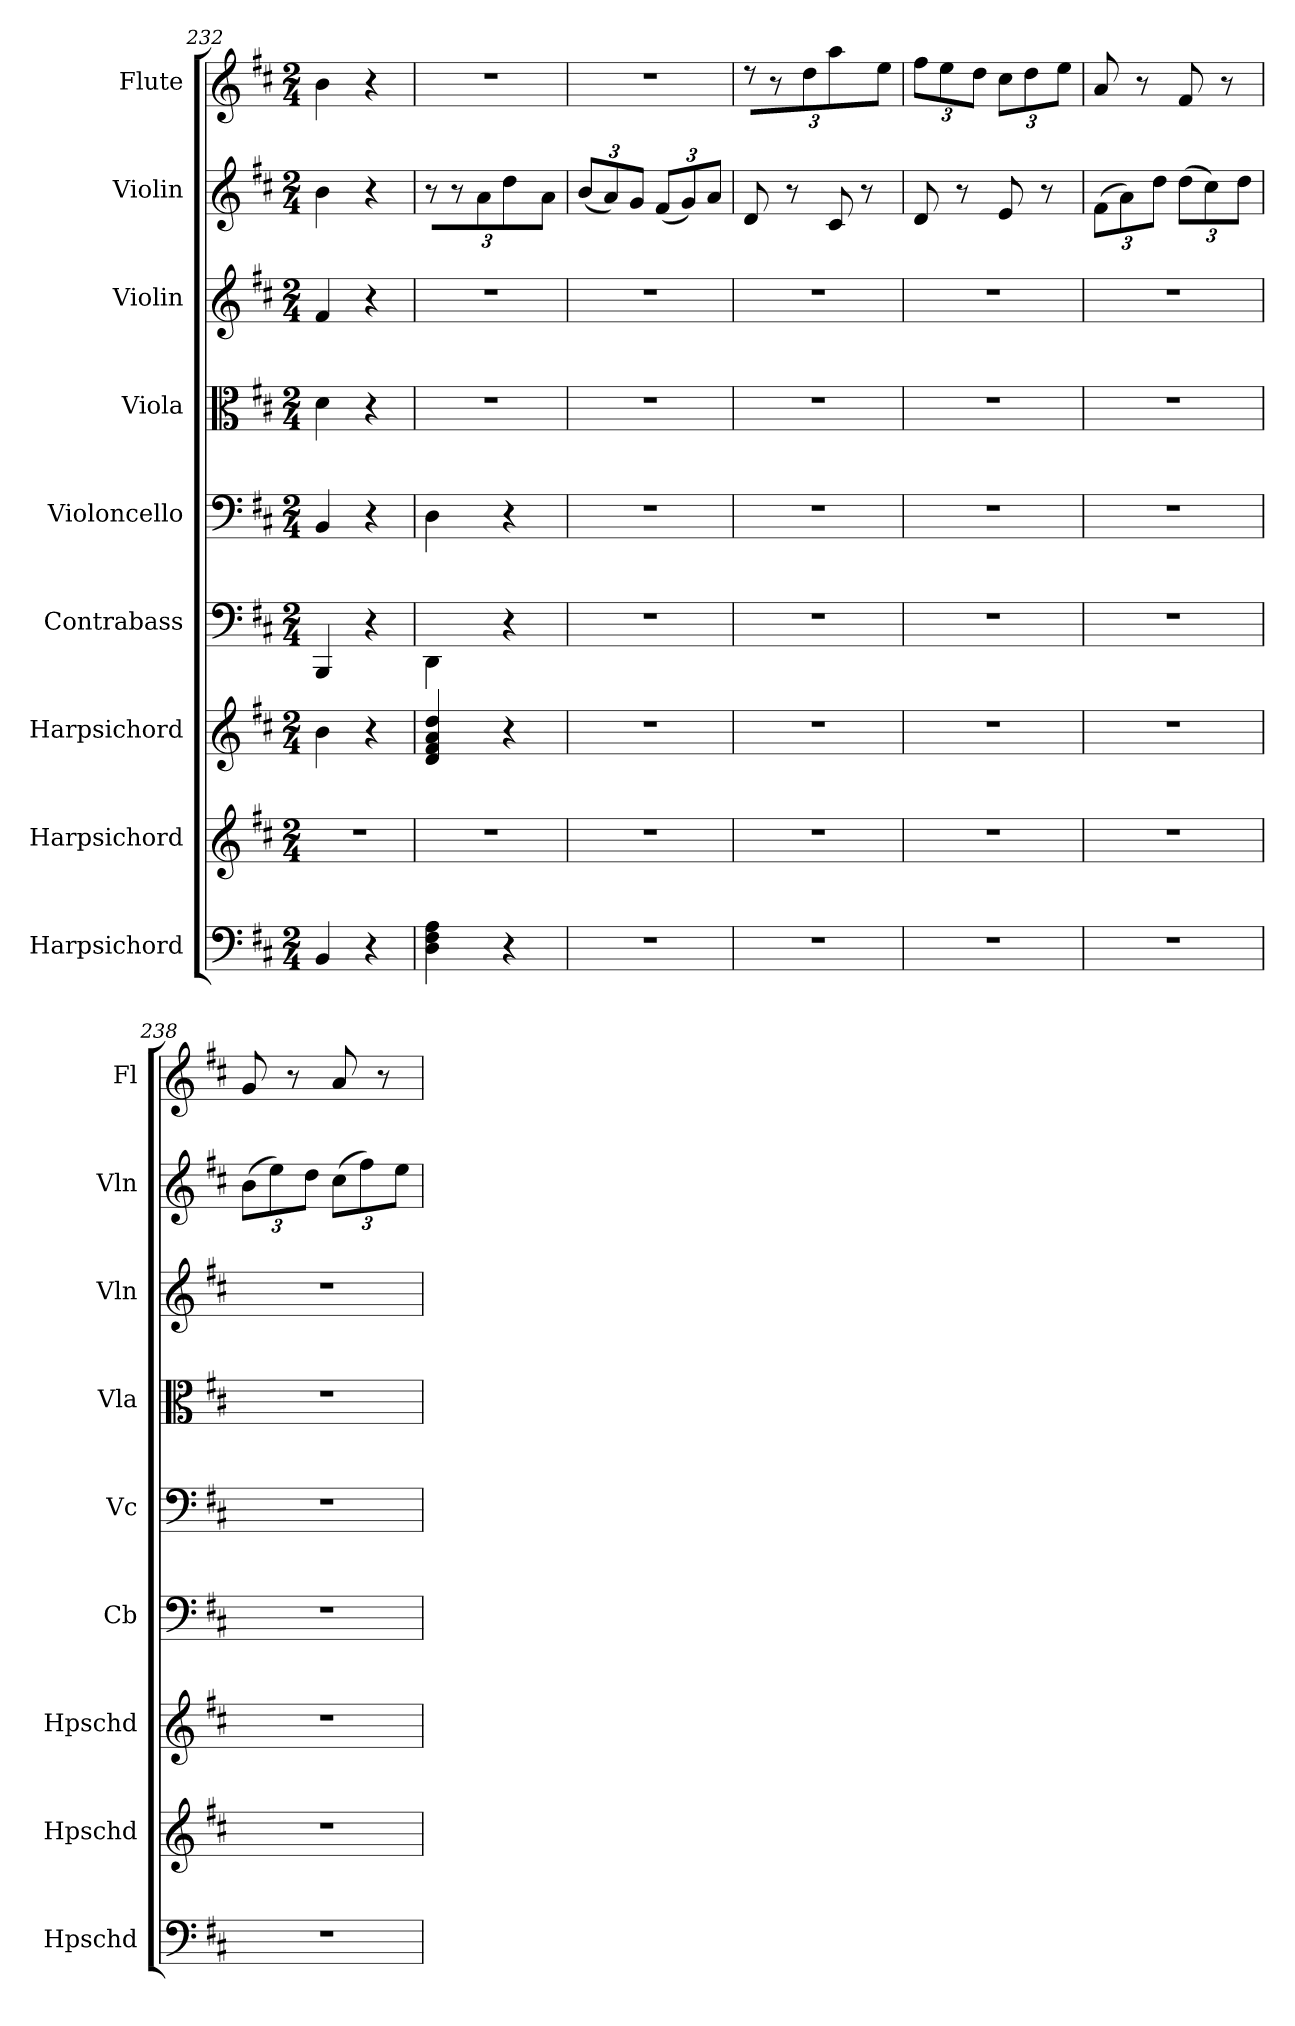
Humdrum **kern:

**kern	**kern	**kern	**kern	**kern	**kern	**kern	**kern	**kern
*part9	*part8	*part7	*part6	*part5	*part4	*part3	*part2	*part1
*staff9	*staff8	*staff7	*staff6	*staff5	*staff4	*staff3	*staff2	*staff1
*I"Harpsichord	*I"Harpsichord	*I"Harpsichord	*I"Contrabass	*I"Violoncello	*I"Viola	*I"Violin	*I"Violin	*I"Flute
*I'Hpschd	*I'Hpschd	*I'Hpschd	*I'Cb	*I'Vc	*I'Vla	*I'Vln	*I'Vln	*I'Fl
*clefF4	*clefG2	*clefG2	*clefF4	*clefF4	*clefC3	*clefG2	*clefG2	*clefG2
*k[f#c#]	*k[f#c#]	*k[f#c#]	*k[f#c#]	*k[f#c#]	*k[f#c#]	*k[f#c#]	*k[f#c#]	*k[f#c#]
*D:	*D:	*D:	*D:	*D:	*D:	*D:	*D:	*D:
*M2/4	*M2/4	*M2/4	*M2/4	*M2/4	*M2/4	*M2/4	*M2/4	*M2/4
=232	=232	=232	=232	=232	=232	=232	=232	=232
4BB/	2r	4b\	4BBB/	4BB/	4d\	4f#/	4b\	4b\
4r	.	4r	4r	4r	4r	4r	4r	4r
=233	=233	=233	=233	=233	=233	=233	=233	=233
4D\ 4F#\ 4A\	2r	4d/ 4f#/ 4a/ 4dd/	4DD\	4D\	2r	2r	12r	2r
.	.	.	.	.	.	.	12r	.
.	.	.	.	.	.	.	12a/	.
4r	.	4r	4r	4r	.	.	6dd\	.
.	.	.	.	.	.	.	12a\J	.
=234	=234	=234	=234	=234	=234	=234	=234	=234
2r	2r	2r	2r	2r	2r	2r	(12b/L	2r
.	.	.	.	.	.	.	12a/)	.
.	.	.	.	.	.	.	12g/J	.
.	.	.	.	.	.	.	(12f#/L	.
.	.	.	.	.	.	.	12g/)	.
.	.	.	.	.	.	.	12a/J	.
=235	=235	=235	=235	=235	=235	=235	=235	=235
2r	2r	2r	2r	2r	2r	2r	8d/	12r
.	.	.	.	.	.	.	.	12r
.	.	.	.	.	.	.	8r	.
.	.	.	.	.	.	.	.	12dd\
.	.	.	.	.	.	.	8c#/	6aa\
.	.	.	.	.	.	.	8r	.
.	.	.	.	.	.	.	.	12ee\J
=236	=236	=236	=236	=236	=236	=236	=236	=236
2r	2r	2r	2r	2r	2r	2r	8d/	12ff#\L
.	.	.	.	.	.	.	.	12ee\
.	.	.	.	.	.	.	8r	.
.	.	.	.	.	.	.	.	12dd\J
.	.	.	.	.	.	.	8e/	12cc#\L
.	.	.	.	.	.	.	.	12dd\
.	.	.	.	.	.	.	8r	.
.	.	.	.	.	.	.	.	12ee\J
=237	=237	=237	=237	=237	=237	=237	=237	=237
2r	2r	2r	2r	2r	2r	2r	(12f#\L	8a/
.	.	.	.	.	.	.	12a\)	.
.	.	.	.	.	.	.	.	8r
.	.	.	.	.	.	.	12dd\J	.
.	.	.	.	.	.	.	(12dd\L	8f#/
.	.	.	.	.	.	.	12cc#\)	.
.	.	.	.	.	.	.	.	8r
.	.	.	.	.	.	.	12dd\J	.
=238	=238	=238	=238	=238	=238	=238	=238	=238
2r	2r	2r	2r	2r	2r	2r	(12b\L	8g/
.	.	.	.	.	.	.	12ee\)	.
.	.	.	.	.	.	.	.	8r
.	.	.	.	.	.	.	12dd\J	.
.	.	.	.	.	.	.	(12cc#\L	8a/
.	.	.	.	.	.	.	12ff#\)	.
.	.	.	.	.	.	.	.	8r
.	.	.	.	.	.	.	12ee\J	.
=	=	=	=	=	=	=	=	=
*-	*-	*-	*-	*-	*-	*-	*-	*-
